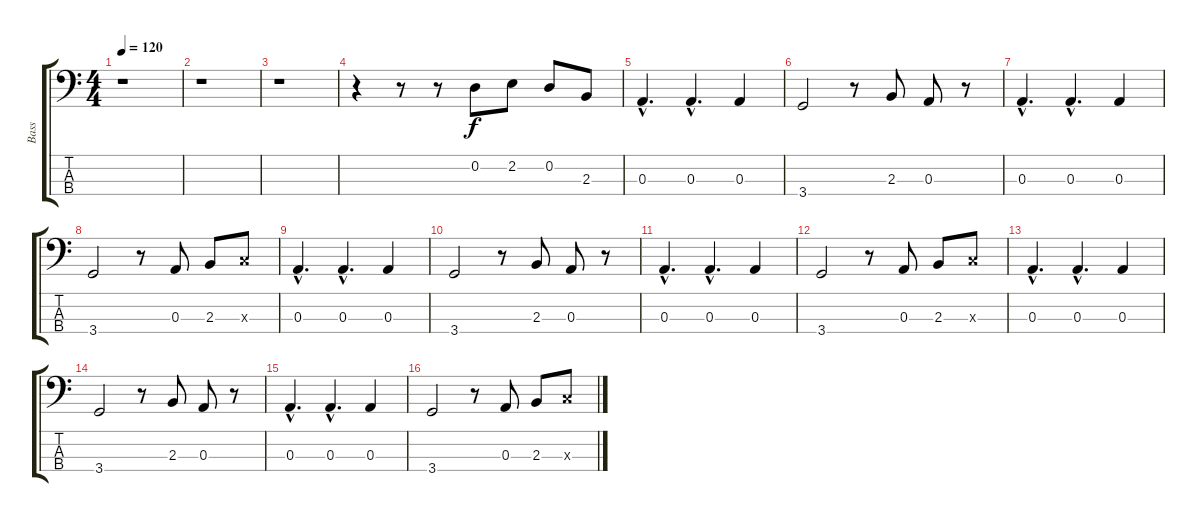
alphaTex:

\track ("Bass" "Bass") {instrument electricbassfinger}
\staff {score tabs}
\tuning (G2 D2 A1 E1) {hide}
\ts (4 4)
\tempo 120
\clef f4
\ks c
r.1{dy f instrument electricbassfinger} |
r.1 |
r.1 |
r.4 r.8 r.8 0.2.8 2.2.8 0.2.8 2.3.8 |
0.3{hac}.4{d} 0.3{hac}.4{d} 0.3.4 |
3.4.2 r.8 2.3.8 0.3.8 r.8 |
0.3{hac}.4{d} 0.3{hac}.4{d} 0.3.4 |
3.4.2 r.8 0.3.8 2.3.8 3.3{x}.8 |
0.3{hac}.4{d} 0.3{hac}.4{d} 0.3.4 |
3.4.2 r.8 2.3.8 0.3.8 r.8 |
0.3{hac}.4{d} 0.3{hac}.4{d} 0.3.4 |
3.4.2 r.8 0.3.8 2.3.8 3.3{x}.8 |
0.3{hac}.4{d} 0.3{hac}.4{d} 0.3.4 |
3.4.2 r.8 2.3.8 0.3.8 r.8 |
0.3{hac}.4{d} 0.3{hac}.4{d} 0.3.4 |
3.4.2 r.8 0.3.8 2.3.8 3.3{x}.8
